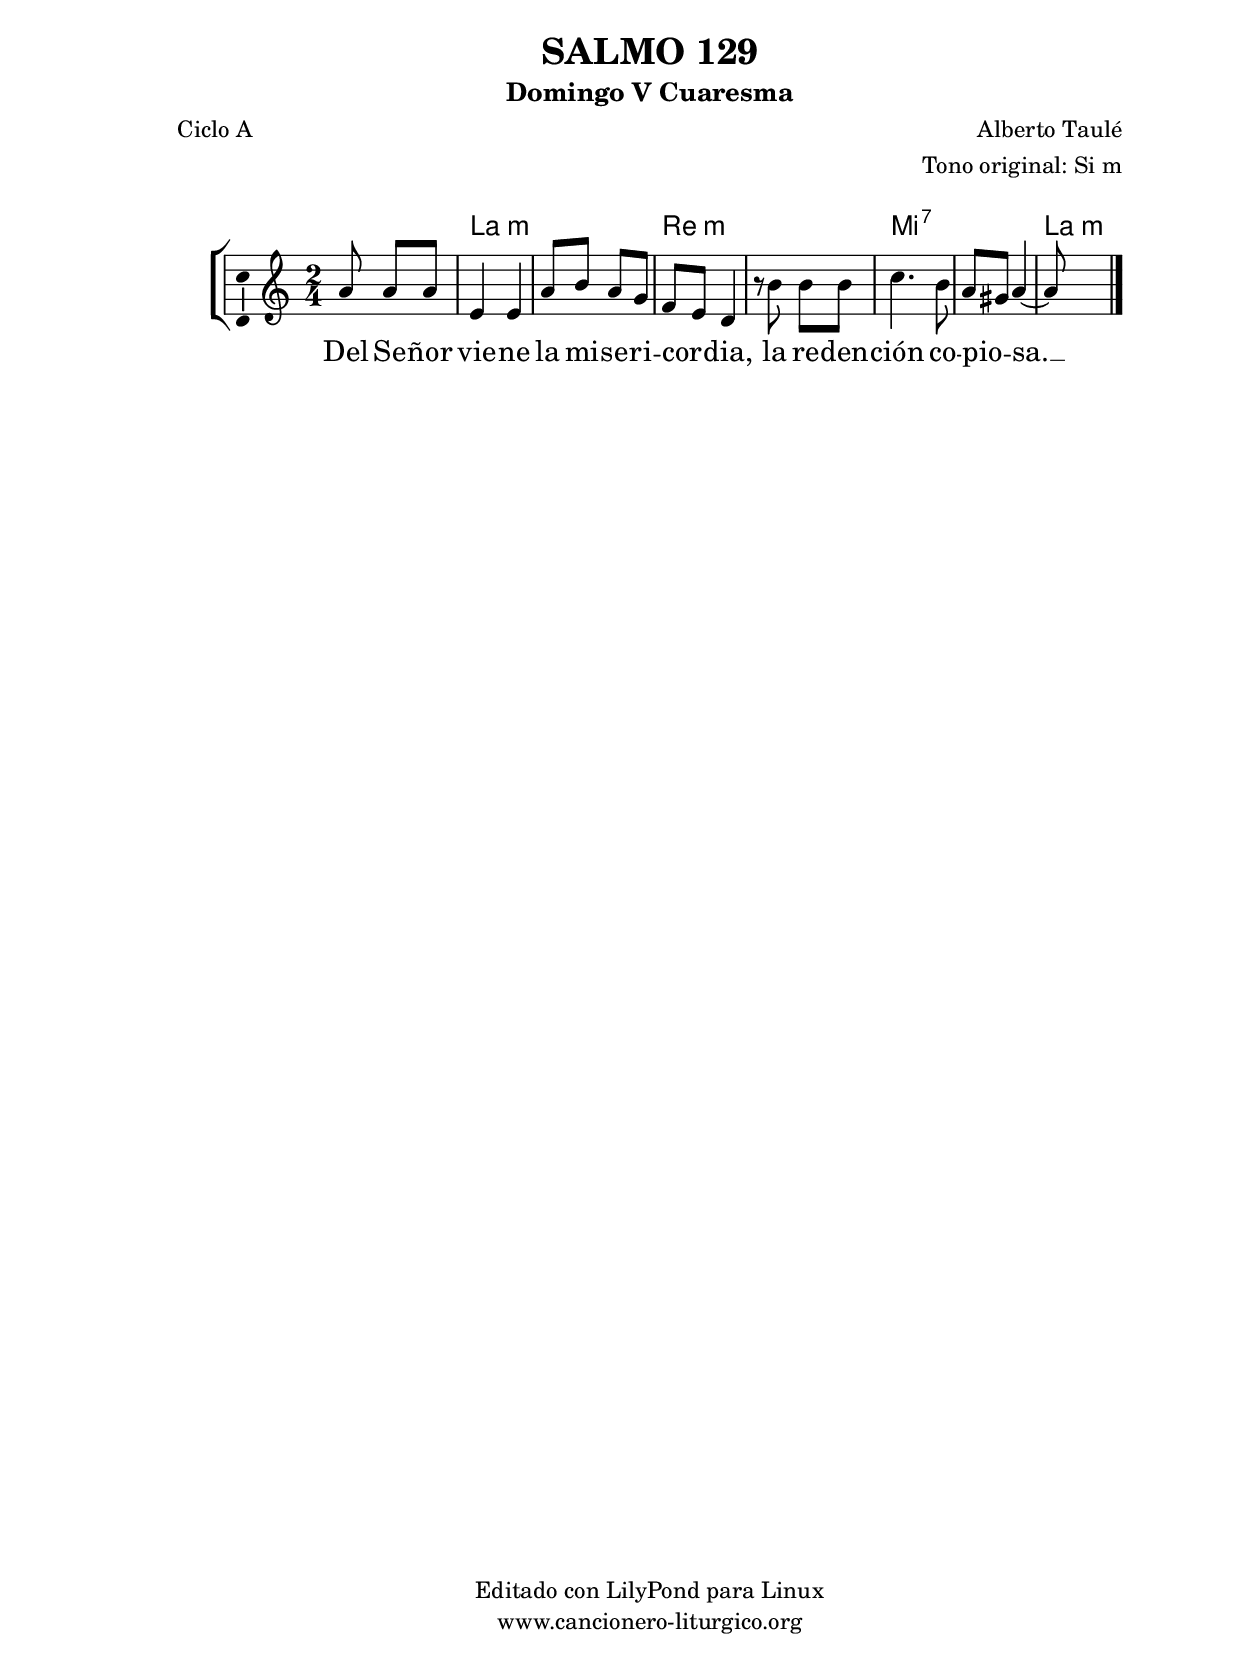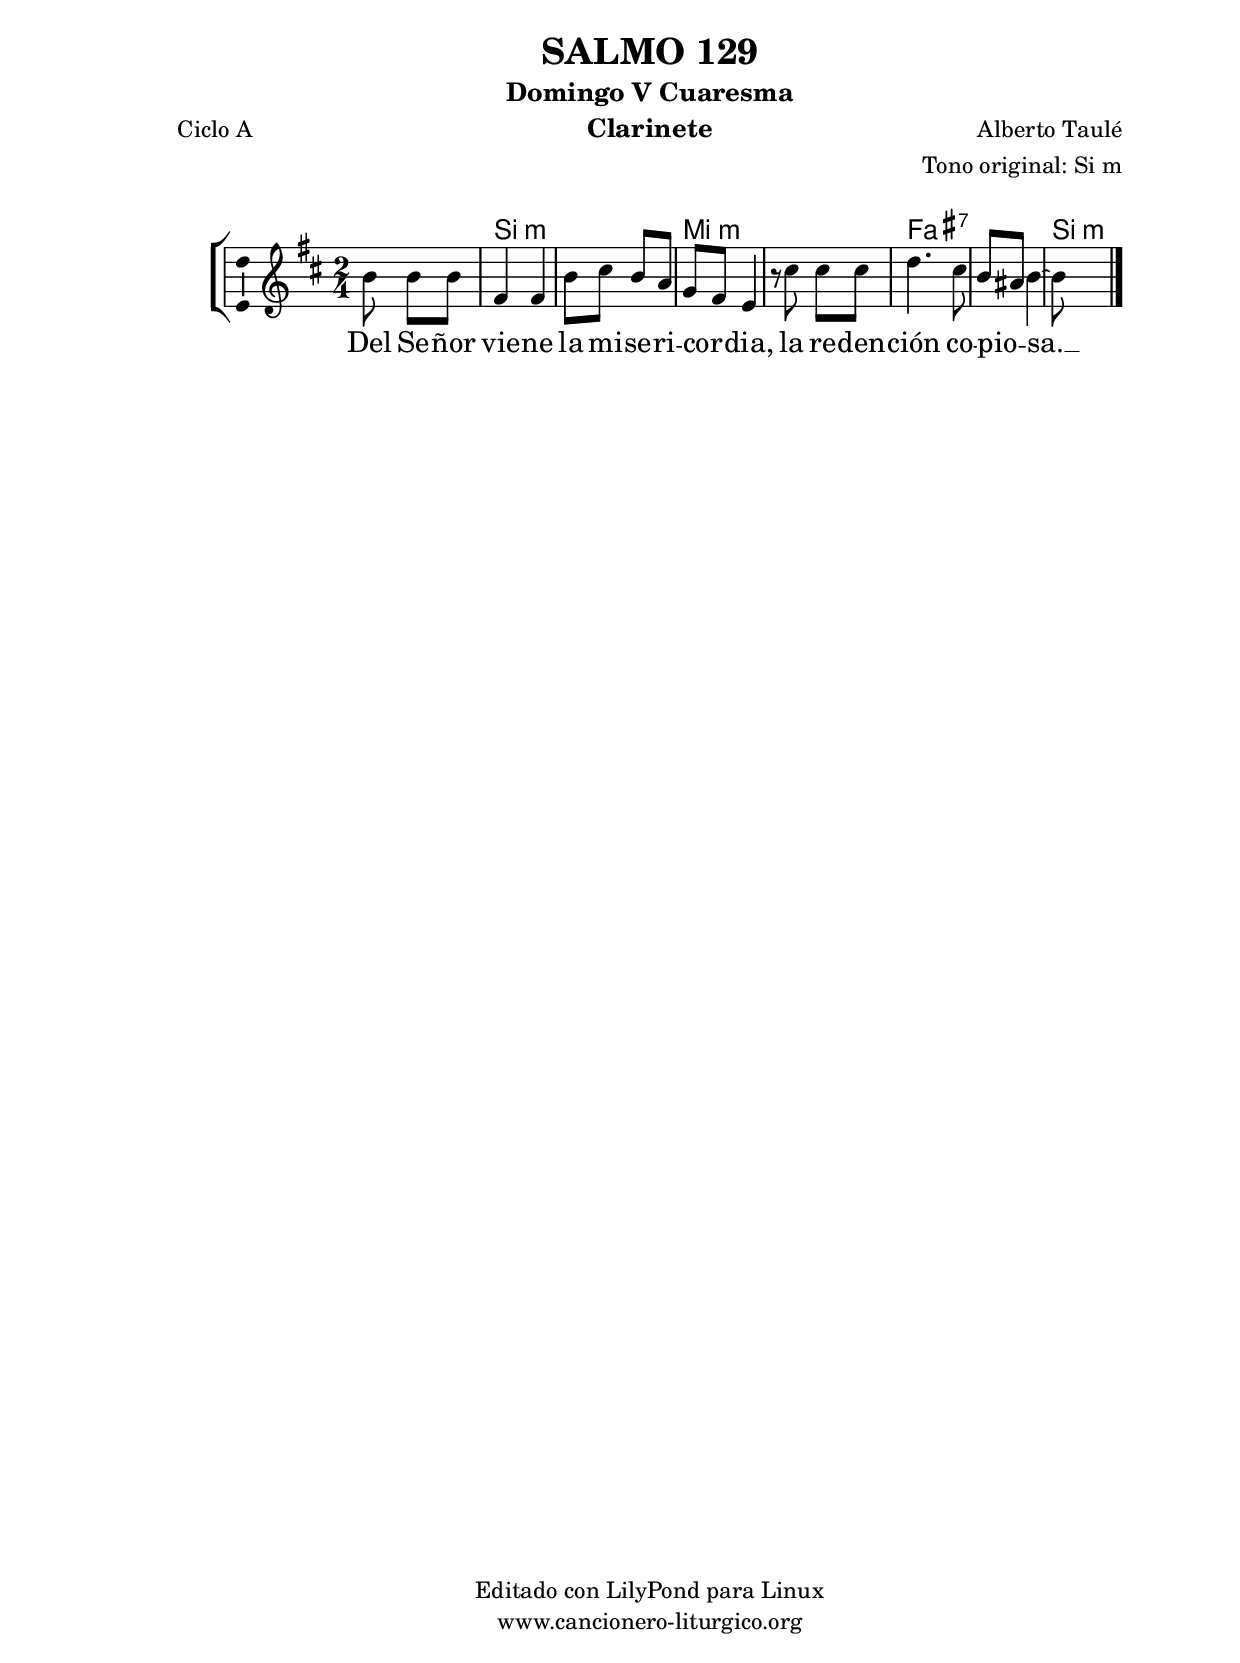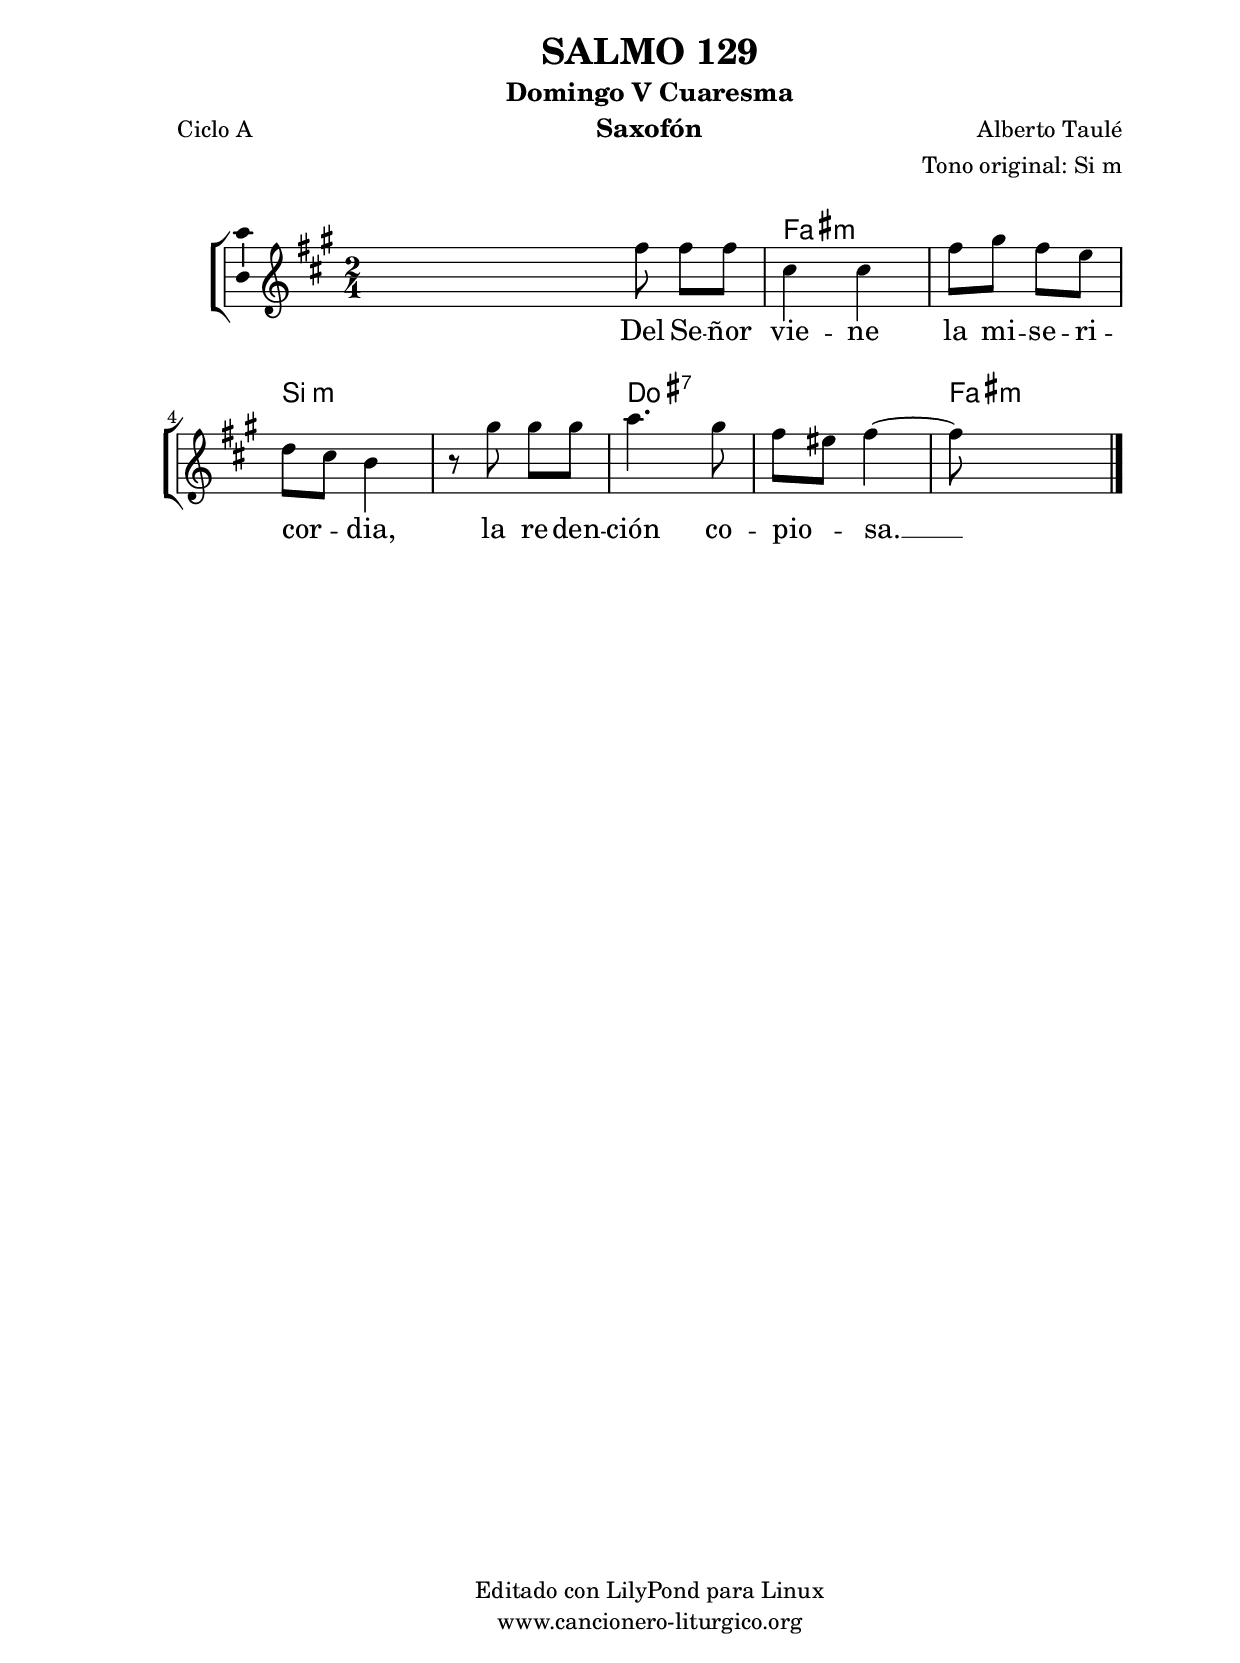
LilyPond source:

%
%para convertir .midi en .wav:
%timidity filename.midi -Ow -o finename.wav
%
%
%Para convertir de .wav a .mp3:
%lame -h -m j filename.wav
%
%
%para escuchar el midi:
%timidity nombrefichero.midi
%


%versión de lilypond para la que se ha escrito esta partitura:
\version "2.16.0"

	%Tamaño papel
	#(set-default-paper-size "a4")
	%Tamaño partitura
	#(set-global-staff-size 20)
	%No responde al pulsar sobre una nota
	#(ly:set-option 'point-and-click #f)

%parámetros del encabezamiento:
\header {
	title = "SALMO 129"
	subtitle = "Domingo V Cuaresma"
	composer = "Alberto Taulé"
	poet = "Ciclo A"
	meter = ""
	arranger = "Tono original: Si m"
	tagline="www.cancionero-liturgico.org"
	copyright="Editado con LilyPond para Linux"
	tiempo = "Cuaresma"
	usos = "Salmo"
	letra = "Del Señor viene la misericordia, la redención copiosa."
	}

%parámetros asociados al papel:
\paper  {
	oddHeaderMarkup = \markup {\fill-line { \on-the-fly #not-first-page \fromproperty #'header:title \on-the-fly #not-first-page \fromproperty #'header:composer }}
	evenHeaderMarkup = \markup {\fill-line { \fromproperty #'header:composer \fromproperty #'header:title }}
	#(set-paper-size "a4")
	print-page-number = ##f
	first-page-number = 1
	print-first-page-number = ##f
%	head-separation = 3.0 \cm
	top-margin = 2.0 \cm
	bottom-margin = 0.5\cm
%%%	bottom-margin = -1.0\cm
	left-margin = 3.0 \cm
	line-width = 16.0 \cm 
	indent = 8\mm
	interscoreline = 2.\mm
	between-system-space = 15\mm
%	para que las partituras no llenen la hoja:
	ragged-bottom = ##t
%	idem para la última hoja:
	ragged-last-bottom = ##f
%	para que las partituras llenen el ancho del papel:
	ragged-last = ##f
	after-title-space = 2.5 \cm
%page-count=1
%system-count=1

	%Flexible Vertical Spacing
%	markup-markup-spacing =
%	#'((basic-distance . 15) (minimum-distance . 15) (padding . 3))
	markup-system-spacing =
	#'((basic-distance . 15) (minimum-distance . 15) (padding . 3))
	system-system-spacing =
	#'((basic-distance . 15) (minimum-distance . 15) (padding . 3))
	score-system-spacing =
	#'((basic-distance . 15) (minimum-distance . 15) (padding . 5))
%	top-system-spacing = % header
%	#'((basic-distance . 8) (minimum-distance . 0) (padding . 3))
%	top-markup-spacing =
%	#'((basic-distance . 20) (minimum-distance . 20) (padding . 3))
	last-bottom-spacing = % footer
	#'((basic-distance . 5) (minimum-distance . 5) (padding . 3))
%	score-markup-spacing =
%	#'((basic-distance . 16) (minimum-distance . 13) (padding . 3))

	}


%parámetros que afectan a toda la partitura:
global =  {
	%clave de sol (G):
	\clef G
	%armadura:
	\transpose b a
	\key b \minor
	\tempo 4=88
	\set Score.tempoHideNote = ##t
	}


acordes = {
	\italianChords
	\chordmode {
	\transpose b a
{

s2
b2:m s e:m s fis:7 s b:m

	}
	}
}


melodia = 
	\transpose b a
{
	\relative c''{

\time 2/4

s8 b8 b b
fis4 fis
b8 cis b a
g8 fis e4
r8 cis'8 cis cis
d4. cis8
b8 ais b4~
b8 s8 s4

	\bar "|."
	}
	}


texto = \lyricmode {
Del Se -- ñor vie -- ne la mi -- se -- ri -- cor -- _ dia,
la re -- den -- ción co -- pio -- _ sa. __ 
	}


acordesStaff = \context ChordNames = acordesStaff <<
	\set chordChanges = ##t
	\acordes
	>>


vozStaff = \context Voice = vozStaff
\with {\consists "Ambitus_engraver"}
<<
%	\set Staff.instrumentName = ""
%	\set Staff.shortInstrumentName = ""
%	\set Staff.midiInstrument = #"clarinet"
%	\set Staff.midiInstrument = #"cello"
%	\set Staff.midiInstrument = #"flute"
	\set Staff.midiInstrument = #"electric guitar (jazz)"
%	\set Staff.midiInstrument = #"english horn"
%	\set Staff.midiInstrument = #"violin"
%	\set Staff.midiInstrument = #"glockenspiel"
	\set Staff.midiMinimumVolume = #0.7
	\set Staff.midiMaximumVolume = #0.9
	\global
	\melodia
	>>


textoStaff = \context Lyrics = textoStaff <<
	\lyricsto vozStaff \texto
	>>

\book {
	\score {
		\context ChoirStaff {
			\override StaffGroup.SystemStartBracket #'collapse-height = #1
			\override Score.SystemStartBar #'collapse-height = #1
			<<
			\acordesStaff
			\vozStaff
			\textoStaff
			>>
			}
		\layout {
	    		\context {
				\Lyrics
				\override LyricText #'font-size = #2
				}
	   		 \context {
				\Score
				%fontSize = #3
				\override StaffSymbol #'staff-space = #(magstep +3)
				%\override Beam #'thickness = #0.55
				%\override SpacingSpanner #'spacing-increment = #1.0
				%\override Slur #'height-limit = #1.5
				}
			}
		}
	\score {
		\unfoldRepeats
		\context ChoirStaff {
			<<
			\acordesStaff
			\vozStaff
			>>
			}
		\midi {
	  		\context {
	  			\Score
				tempoWholesPerMinute = #(ly:make-moment 70 4)
				}
			}
		}
	}

%Partitura para clarinete
#(define output-suffix "C")
\book {
	\header{
		instrument = "Clarinete"
		}
	\score {
		\context ChoirStaff {
			\override StaffGroup.SystemStartBracket #'collapse-height = #1
			\override Score.SystemStartBar #'collapse-height = #1
\transpose c d
			<<
			\acordesStaff
			\vozStaff
			\textoStaff
			>>
			}
		\layout {
	    		\context {
				\Lyrics
				\override LyricText #'font-size = #2
				}
	   		 \context {
				\Score
				%fontSize = #3
				\override StaffSymbol #'staff-space = #(magstep +3)
				%\override Beam #'thickness = #0.55
				%\override SpacingSpanner #'spacing-increment = #1.0
				%\override Slur #'height-limit = #1.5
				}
			}
		}
	}

%Partitura para saxofón
#(define output-suffix "S")
\book {
	\header{
		instrument = "Saxofón"
		}
	\score {
		\context ChoirStaff {
			\override StaffGroup.SystemStartBracket #'collapse-height = #1
			\override Score.SystemStartBar #'collapse-height = #1
\transpose c a
			<<
			\acordesStaff
			\vozStaff
			\textoStaff
			>>
			}
		\layout {
	    		\context {
				\Lyrics
				\override LyricText #'font-size = #2
				}
	   		 \context {
				\Score
				%fontSize = #3
				\override StaffSymbol #'staff-space = #(magstep +3)
				%\override Beam #'thickness = #0.55
				%\override SpacingSpanner #'spacing-increment = #1.0
				%\override Slur #'height-limit = #1.5
				}
			}
		}
	}

